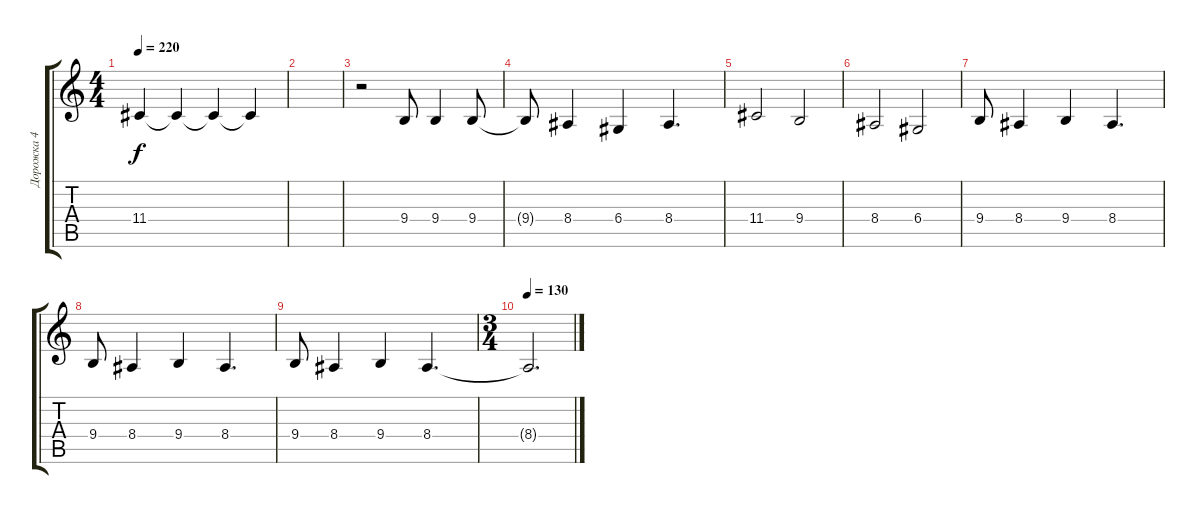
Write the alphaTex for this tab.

\track ("Дорожка 4" "Дорожка 4") {instrument lead8bassandlead}
\staff {score tabs}
\tuning (E4 B3 G3 D3 A2 E2) {hide}
\ts (4 4)
\tempo 220
\clef g2
\ks c
11.4.4{dy f} 11.4{t}.4 11.4{t}.4 11.4{t}.4 |
|
r.2 9.4.8 9.4.4 9.4.8 |
9.4{t}.8 8.4.4 6.4.4 8.4.4{d} |
11.4.2 9.4.2 |
8.4.2 6.4.2 |
9.4.8 8.4.4 9.4.4 8.4.4{d} |
9.4.8 8.4.4 9.4.4 8.4.4{d} |
9.4.8 8.4.4 9.4.4 8.4.4{d} |
\ts (3 4)
\tempo 130
8.4{t}.2{d}
